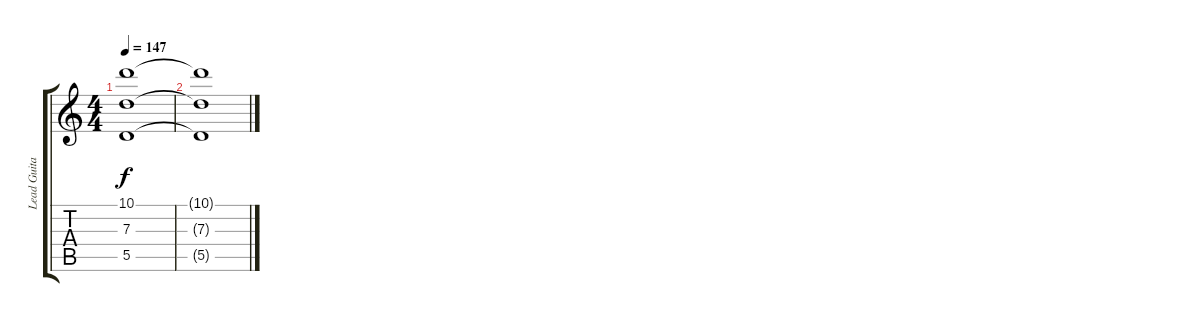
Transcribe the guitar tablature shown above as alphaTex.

\track ("Lead Guitar" "Lead Guita") {instrument distortionguitar}
\staff {score tabs}
\tuning (E4 B3 G3 D3 A2 E2) {hide}
\ts (4 4)
\tempo 147
\clef g2
\ks c
(10.1{t} 7.3{t} 5.5{t}).1{dy f} |
(10.1{t} 7.3{t} 5.5{t}).1
